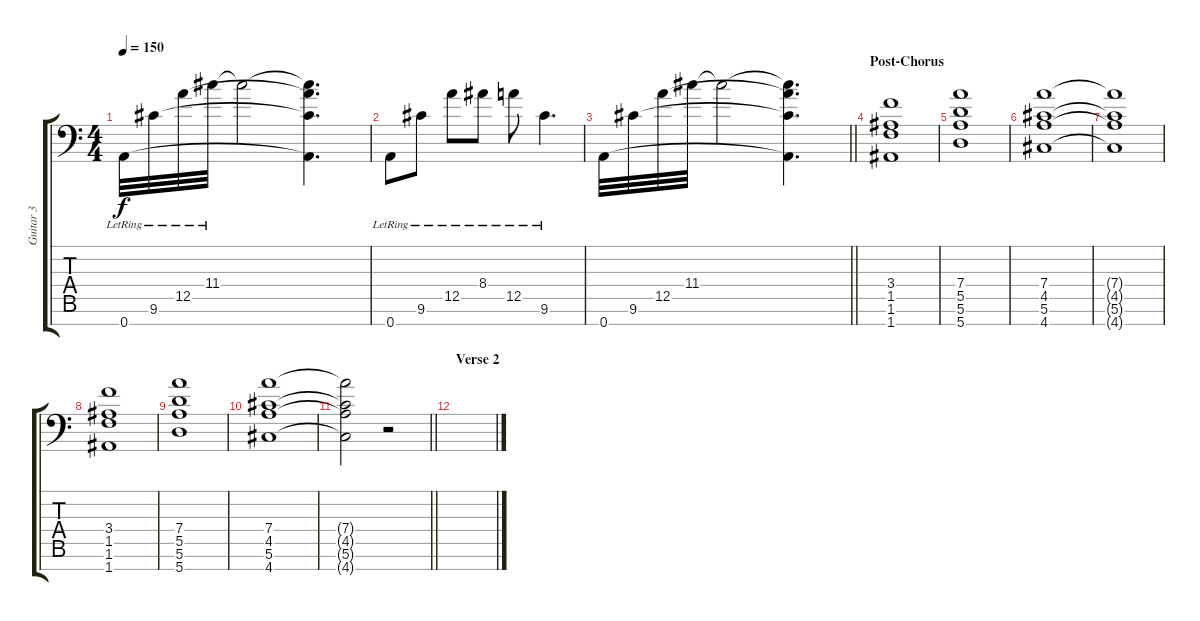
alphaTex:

\track ("Guitar 3" "Guitar 3") {instrument distortionguitar}
\staff {score tabs}
\tuning (E4 B3 G3 D3 A2 E2 A1) {hide}
\ts (4 4)
\tempo 150
\clef f4
\ks c
0.7{lr}.32{dy f} 9.6{lr}.32 12.5{lr}.32 11.4{lr}.32 11.4{t}.2 (11.4{t} 12.5{t} 9.6{t} 0.7{t}).4{d} |
0.7{lr}.8 9.6{lr}.8 12.5{lr}.8 8.4{lr}.8 12.5{lr}.8 9.6{lr}.4{d} |
\barLineRight lightlight
0.7.32 9.6.32 12.5.32 11.4.32 11.4{t}.2 (11.4{t} 12.5{t} 9.6{t} 0.7{t}).4{d} |
\section ("" "Post-Chorus")
(3.4 1.5 1.6 1.7).1 |
(7.4 5.5 5.6 5.7).1 |
(7.4 4.5 5.6 4.7).1 |
(7.4{t} 4.5{t} 5.6{t} 4.7{t}).1 |
(3.4 1.5 1.6 1.7).1 |
(7.4 5.5 5.6 5.7).1 |
(7.4 4.5 5.6 4.7).1 |
\barLineRight lightlight
(7.4{t} 4.5{t} 5.6{t} 4.7{t}).2 r.2 |
\section ("" "Verse 2")
